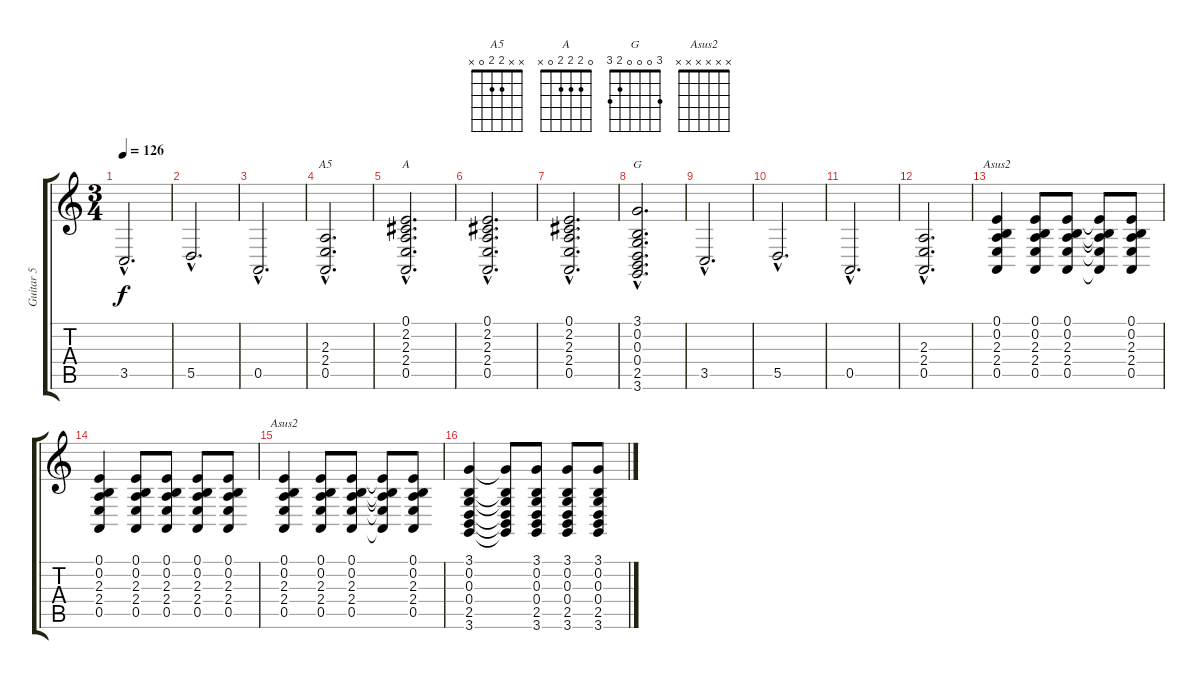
\track ("Guitar 5" "Guitar 5") {instrument shakuhachi}
\staff {score tabs}
\tuning (E4 B3 G3 D3 A2 E2) {hide}
\chord ("A5" x x 2 2 0 x)
\chord ("A" 0 2 2 2 0 x)
\chord ("G" 3 0 0 0 2 3)
\chord ("Asus2" 0 0 2 2 0 x)
\chord ("Asus2" x x x x x x) {firstfret 0}
\ts (3 4)
\tempo 126
\clef g2
\ks c
3.5{hac}.2{d dy f} |
5.5{hac}.2{d} |
0.5{hac}.2{d} |
(2.3{hac} 2.4{hac} 0.5{hac}).2{d ch "A5"} |
(0.1{hac} 2.2{hac} 2.3{hac} 2.4{hac} 0.5{hac}).2{d ch "A"} |
(0.1{hac} 2.2{hac} 2.3{hac} 2.4{hac} 0.5{hac}).2{d} |
(0.1{hac} 2.2{hac} 2.3{hac} 2.4{hac} 0.5{hac}).2{d} |
(3.1{hac} 0.2{hac} 0.3{hac} 0.4{hac} 2.5{hac} 3.6{hac}).2{d ch "G"} |
3.5{hac}.2{d} |
5.5{hac}.2{d} |
0.5{hac}.2{d} |
(2.3{hac} 2.4{hac} 0.5{hac}).2{d} |
(0.1 0.2 2.3 2.4 0.5).4{ch "Asus2"} (0.1 0.2 2.3 2.4 0.5).8 (0.1 0.2 2.3 2.4 0.5).8 (0.1{t} 0.2{t} 2.3{t} 2.4{t} 0.5{t}).8 (0.1 0.2 2.3 2.4 0.5).8 |
(0.1 0.2 2.3 2.4 0.5).4 (0.1 0.2 2.3 2.4 0.5).8 (0.1 0.2 2.3 2.4 0.5).8 (0.1 0.2 2.3 2.4 0.5).8 (0.1 0.2 2.3 2.4 0.5).8 |
(0.1 0.2 2.3 2.4 0.5).4{ch "Asus2"} (0.1 0.2 2.3 2.4 0.5).8 (0.1 0.2 2.3 2.4 0.5).8 (0.1{t} 0.2{t} 2.3{t} 2.4{t} 0.5{t}).8 (0.1 0.2 2.3 2.4 0.5).8 |
(3.1 0.2 0.3 0.4 2.5 3.6).4 (3.1{t} 0.2{t} 0.3{t} 0.4{t} 2.5{t} 3.6{t}).8 (3.1 0.2 0.3 0.4 2.5 3.6).8 (3.1 0.2 0.3 0.4 2.5 3.6).8 (3.1 0.2 0.3 0.4 2.5 3.6).8
